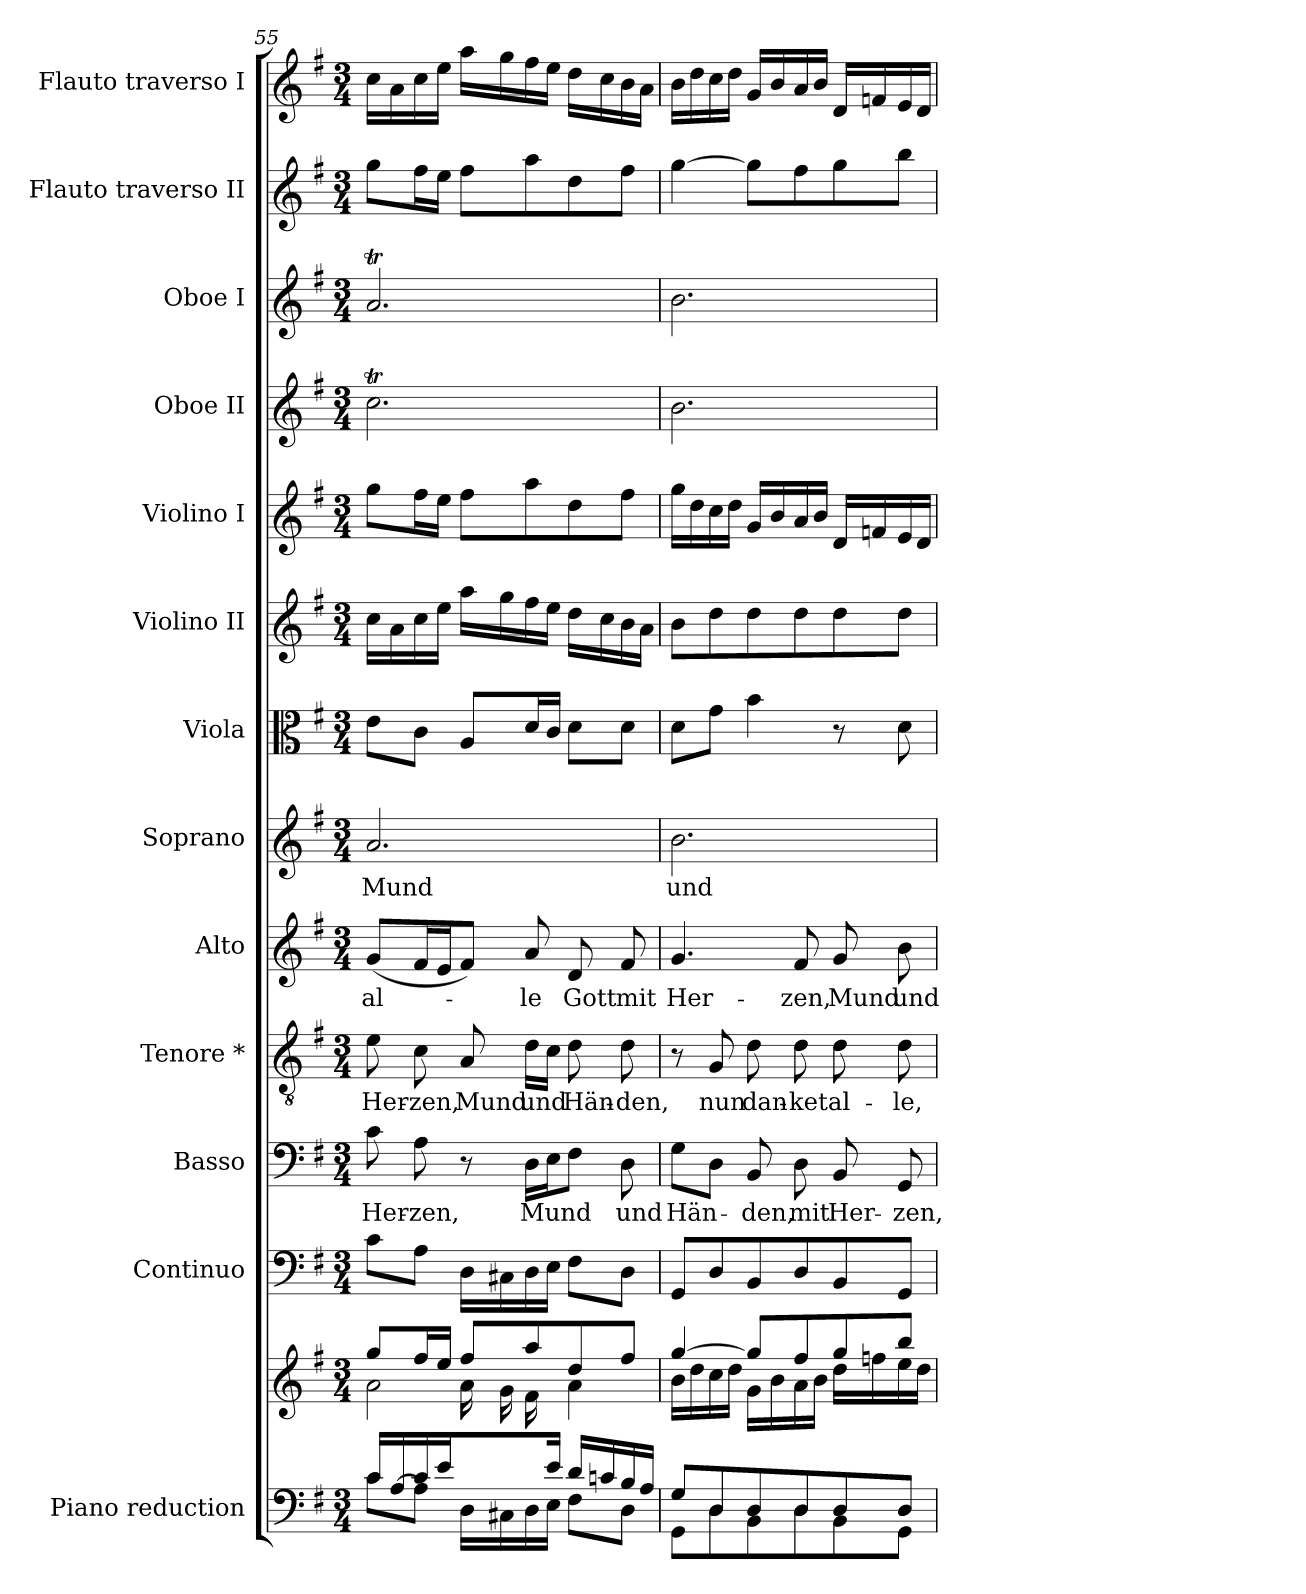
**kern	**kern	**kern	**kern	**text	**kern	**text	**kern	**text	**kern	**text	**kern	**kern	**kern	**kern	**kern	**kern	**kern
*part13	*part13	*part12	*part11	*part11	*part10	*part10	*part9	*part9	*part8	*part8	*part7	*part6	*part5	*part4	*part3	*part2	*part1
*staff14	*staff13	*staff12	*staff11	*staff11	*staff10	*staff10	*staff9	*staff9	*staff8	*staff8	*staff7	*staff6	*staff5	*staff4	*staff3	*staff2	*staff1
*I"Piano reduction	*	*I"Continuo	*I"Basso	*	*I"Tenore *	*	*I"Alto	*	*I"Soprano	*	*I"Viola	*I"Violino II	*I"Violino I	*I"Oboe II	*I"Oboe I	*I"Flauto traverso II	*I"Flauto traverso I
*I'Pno	*	*	*	*	*	*	*	*	*	*	*I'Vla	*I'Vln	*I'Vln	*I'Ob	*I'Ob	*	*
*clefF4	*clefG2	*clefF4	*clefF4	*	*clefGv2	*	*clefG2	*	*clefG2	*	*clefC3	*clefG2	*clefG2	*clefG2	*clefG2	*clefG2	*clefG2
*k[f#]	*k[f#]	*k[f#]	*k[f#]	*	*k[f#]	*	*k[f#]	*	*k[f#]	*	*k[f#]	*k[f#]	*k[f#]	*k[f#]	*k[f#]	*k[f#]	*k[f#]
*M3/4	*M3/4	*M3/4	*M3/4	*	*M3/4	*	*M3/4	*	*M3/4	*	*M3/4	*M3/4	*M3/4	*M3/4	*M3/4	*M3/4	*M3/4
=55	=55	=55	=55	=55	=55	=55	=55	=55	=55	=55	=55	=55	=55	=55	=55	=55	=55
*^	*^	*	*	*	*	*	*	*	*	*	*	*	*	*	*	*	*
*	*	*	*^	*	*	*	*	*	*	*	*	*	*	*	*	*	*	*	*
!	!	!	!	!	!	!	!LO:LY:b	!	!LO:LY:b	!	!LO:LY:b	!	!LO:LY:b	!	!	!	!	!	!	!
16c/LL	8c\L	8gg/L	2a\	4ryy	8c\L	8c\	Her-	8e\	Her-	(8g/L	al-	2.a/	Mund	8e\L	16cc\LL	8gg\L	2.ccT\	2.aT/	8gg\L	16cc\LL
[<16A/	.	.	.	.	.	.	.	.	.	.	.	.	.	.	16a\	.	.	.	.	16a\
!	!	!	!	!	!	!	!LO:LY:b	!	!LO:LY:b	!	!	!	!	!	!	!	!	!	!	!
16c/	8A\J]	16ff#/L	.	.	8A\J	8A\	-zen,	8c\	-zen,	16f#/L	.	.	.	8c\J	16cc\	16ff#\L	.	.	16ff#\L	16cc\
16e/JJ	.	16ee/JJ	.	.	.	.	.	.	.	16e/J	.	.	.	.	16ee\JJ	16ee\JJ	.	.	16ee\JJ	16ee\JJ
!	!	!	!	!	!	!	!	!	!LO:LY:b	!	!	!	!	!	!	!	!	!	!	!
8.ryy	16D\LL	8ff#/L	.	16a\LL	16D\LL	8r	.	8A/	Mund	8f#/J)	.	.	.	8A/L	16aa\LL	8ff#\L	.	.	8ff#\L	16aa\LL
.	16C#X\	.	.	16g\	16C#X\	.	.	.	.	.	.	.	.	.	16gg\	.	.	.	.	16gg\
!	!	!	!	!	!	!	!LO:LY:b	!	!LO:LY:b	!	!LO:LY:b	!	!	!	!	!	!	!	!	!
.	16D\	8aa/	.	16f#\	16D\	16D\LL	Mund	16d\LL	und	8a/	-le	.	.	16d/L	16ff#\	8aa\	.	.	8aa\	16ff#\
16e/JJ	16E\JJ	.	.	4ryy	16E\JJ	16E\J	.	16c\JJ	.	.	.	.	.	16c/JJ	16ee\JJ	.	.	.	.	16ee\JJ
!	!	!	!	!	!	!	!	!	!LO:LY:b	!	!LO:LY:b	!	!	!	!	!	!	!	!	!
16d/LL	8F#\L	8dd/	4a\	.	8F#\L	8F#\J	.	8d\	Hän-	8d/	Gott	.	.	8d\L	16dd\LL	8dd\	.	.	8dd\	16dd\LL
16cn/	.	.	.	.	.	.	.	.	.	.	.	.	.	.	16cc\	.	.	.	.	16cc\
!	!	!	!	!	!	!	!LO:LY:b	!	!LO:LY:b	!	!LO:LY:b	!	!	!	!	!	!	!	!	!
16B/	8D\J	8ff#/J	.	.	8D\J	8D\	und	8d\	-den,	8f#/	mit	.	.	8d\J	16b\	8ff#\J	.	.	8ff#\J	16b\
16A/JJ	.	.	.	16ryy	.	.	.	.	.	.	.	.	.	.	16a\JJ	.	.	.	.	16a\JJ
=56	=56	=56	=56	=56	=56	=56	=56	=56	=56	=56	=56	=56	=56	=56	=56	=56	=56	=56	=56	=56
!	!	!	!	!	!	!	!LO:LY:b	!	!	!	!LO:LY:b	!	!LO:LY:b	!	!	!	!	!	!	!
*	*	*	*v	*v	*	*	*	*	*	*	*	*	*	*	*	*	*	*	*	*
8G/L	8GG\L	[4gg/	16b\LL	8GG/L	8G\L	Hän-	8r	.	4.g/	Her-	2.b\	und	8d\L	8b\L	16gg\LL	2.b\	2.b\	[4gg\	16b\LL
.	.	.	16dd\	.	.	.	.	.	.	.	.	.	.	.	16dd\	.	.	.	16dd\
!	!	!	!	!	!	!	!	!LO:LY:b	!	!	!	!	!	!	!	!	!	!	!
8D/	8D\	.	16cc\	8D/	8D\J	.	8G/	nun	.	.	.	.	8g\J	8dd\	16cc\	.	.	.	16cc\
.	.	.	16dd\JJ	.	.	.	.	.	.	.	.	.	.	.	16dd\JJ	.	.	.	16dd\JJ
!	!	!	!	!	!	!LO:LY:b	!	!LO:LY:b	!	!	!	!	!	!	!	!	!	!	!
8D/	8BB\	8gg/L]	16g\LL	8BB/	8BB/	-den,	8d\	dan-	.	.	.	.	4b\	8dd\	16g/LL	.	.	8gg\L]	16g/LL
.	.	.	16b\	.	.	.	.	.	.	.	.	.	.	.	16b/	.	.	.	16b/
!	!	!	!	!	!	!LO:LY:b	!	!LO:LY:b	!	!LO:LY:b	!	!	!	!	!	!	!	!	!
8D/	8D\	8ff#/	16a\	8D/	8D\	mit	8d\	-ket	8f#/	-zen,	.	.	.	8dd\	16a/	.	.	8ff#\	16a/
.	.	.	16b\JJ	.	.	.	.	.	.	.	.	.	.	.	16b/JJ	.	.	.	16b/JJ
!	!	!	!	!	!	!LO:LY:b	!	!LO:LY:b	!	!LO:LY:b	!	!	!	!	!	!	!	!	!
8D/	8BB\	8gg/	16dd\LL	8BB/	8BB/	Her-	8d\	al-	8g/	Mund	.	.	8r	8dd\	16d/LL	.	.	8gg\	16d/LL
.	.	.	16ffn\	.	.	.	.	.	.	.	.	.	.	.	16fn/	.	.	.	16fn/
!	!	!	!	!	!	!LO:LY:b	!	!LO:LY:b	!	!LO:LY:b	!	!	!	!	!	!	!	!	!
8D/J	8GG\J	8bb/J	16ee\	8GG/J	8GG/	-zen,	8d\	-le,	8b\	und	.	.	8d\	8dd\J	16e/	.	.	8bb\J	16e/
.	.	.	16dd\JJ	.	.	.	.	.	.	.	.	.	.	.	16d/JJ	.	.	.	16d/JJ
*v	*v	*	*	*	*	*	*	*	*	*	*	*	*	*	*	*	*	*	*
*	*v	*v	*	*	*	*	*	*	*	*	*	*	*	*	*	*	*	*
=	=	=	=	=	=	=	=	=	=	=	=	=	=	=	=	=	=
*-	*-	*-	*-	*-	*-	*-	*-	*-	*-	*-	*-	*-	*-	*-	*-	*-	*-
